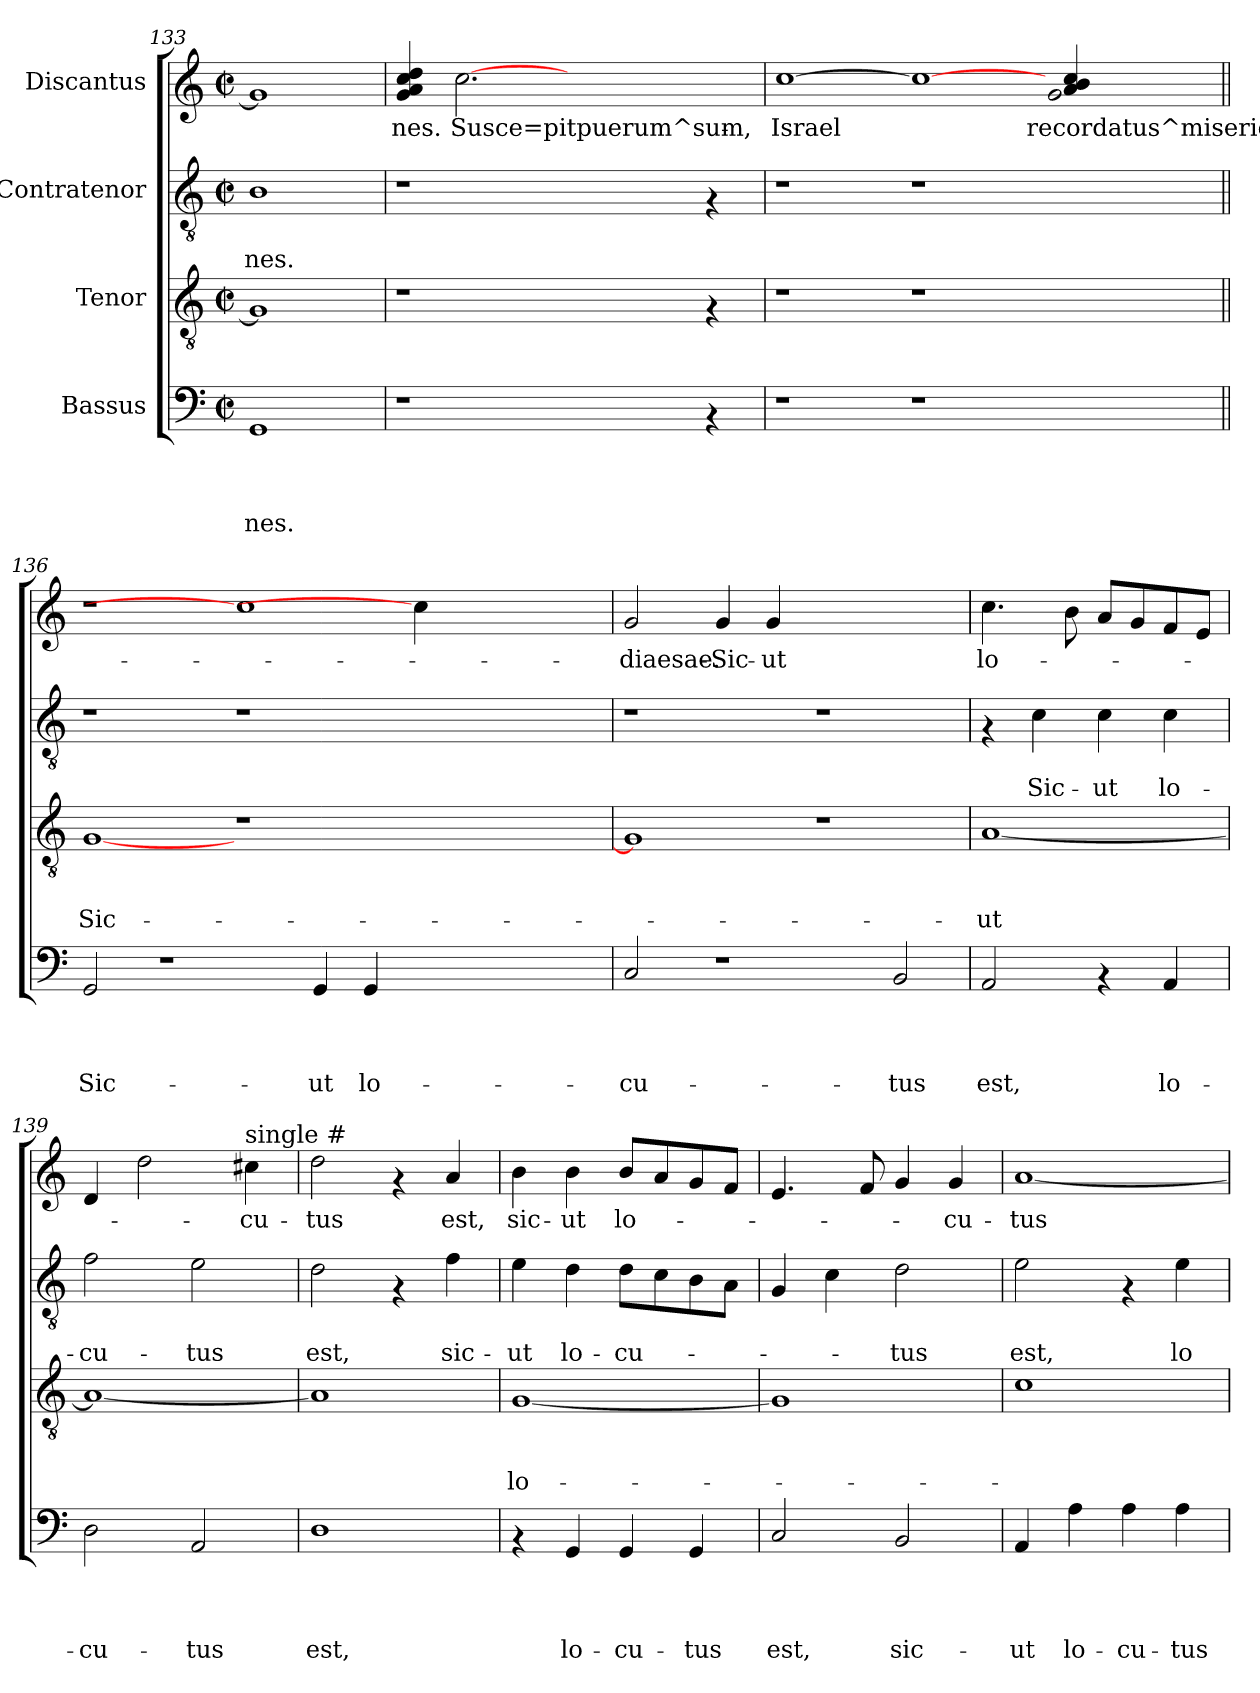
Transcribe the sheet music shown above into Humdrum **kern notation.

**kern	**text	**text	**text	**text	**kern	**text	**text	**text	**kern	**text	**text	**kern	**text
*part4	*part4	*part4	*part4	*part4	*part3	*part3	*part3	*part3	*part2	*part2	*part2	*part1	*part1
*staff4	*staff4	*staff4	*staff4	*staff4	*staff3	*staff3	*staff3	*staff3	*staff2	*staff2	*staff2	*staff1	*staff1
*I"Bassus	*	*	*	*	*I"Tenor	*	*	*	*I"Contratenor	*	*	*I"Discantus	*
*clefF4	*	*	*	*	*clefGv2	*	*	*	*clefGv2	*	*	*clefG2	*
*k[]	*	*	*	*	*k[]	*	*	*	*k[]	*	*	*k[]	*
*C:	*	*	*	*	*C:	*	*	*	*C:	*	*	*C:	*
*M2/2	*	*	*	*	*M2/2	*	*	*	*M2/2	*	*	*M2/2	*
*met(c|)	*	*	*	*	*met(c|)	*	*	*	*met(c|)	*	*	*met(c|)	*
=133	=133	=133	=133	=133	=133	=133	=133	=133	=133	=133	=133	=133	=133
!	!	!	!	!LO:LY:b	!	!	!	!	!	!	!LO:LY:b	!	!
1GG	.	.	.	-nes.	1G]	.	.	.	1B	.	-nes.	1g]	.
!!LO:PB:g=z
=134	=134	=134	=134	=134	=134	=134	=134	=134	=134	=134	=134	=134	=134
!	!	!	!	!	!	!	!	!	!	!	!	!LO:N:n=1:head=solid	!
!	!	!	!	!	!	!	!	!	!	!	!	!LO:N:n=2:head=solid	!
!	!	!	!	!	!	!	!	!	!	!	!	!LO:N:n=3:head=solid	!
!	!	!	!	!	!	!	!	!	!	!	!	!LO:N:n=4:head=solid	!LO:LY:b
1r	.	.	.	.	1r	.	.	.	1r	.	.	4g/ 4a/ 4cc/ 4dd/	-nes.
!	!	!	!	!	!	!	!	!	!	!	!	!	!LO:LY:b
.	.	.	.	.	.	.	.	.	.	.	.	[2.cc	Susce=pitpuerum^sum,-
1ryy	.	.	.	.	1ryy	.	.	.	1ryy	.	.	1ryy	.
4rAA	.	.	.	.	4rF	.	.	.	4rF	.	.	4ryy	.
=135	=135	=135	=135	=135	=135	=135	=135	=135	=135	=135	=135	=135	=135
!	!	!	!	!	!	!	!	!	!	!	!	!	!LO:LY:b
*	*	*	*	*	*	*	*	*	*	*	*	*^	*
1r	.	.	.	.	1r	.	.	.	1r	.	.	[1cc	1ryy	-Israel
1r	.	.	.	.	1r	.	.	.	1r	.	.	1cc_	1ryy	.
!	!	!	!	!	!	!	!	!	!	!	!	!LO:N:head=open	!LO:N:n=1:head=solid	!
!	!	!	!	!	!	!	!	!	!	!	!	!	!LO:N:n=2:head=solid	!
!	!	!	!	!	!	!	!	!	!	!	!	!	!LO:N:n=3:head=solid	!LO:LY:b
1ryy	.	.	.	.	1ryy	.	.	.	1ryy	.	.	1g	4a/ 4b/ 4cc/	recordatus^misericor-
.	.	.	.	.	.	.	.	.	.	.	.	.	2.ryy	.
=136||	=136||	=136||	=136||	=136||	=136||	=136||	=136||	=136||	=136||	=136||	=136||	=136||	=136||	=136||
!	!	!	!	!LO:LY:b	!	!	!	!LO:LY:b	!	!	!	!	!	!
*	*	*	*	*	*	*	*	*	*	*	*	*v	*v	*
2GG/	.	.	.	Sic-	[<1G	.	.	Sic-	1r	.	.	1r	.
1r	.	.	.	.	.	.	.	.	.	.	.	.	.
.	.	.	.	.	1r	.	.	.	1r	.	.	1cc]	.
!	!	!	!	!LO:LY:b	!	!	!	!	!	!	!	!	!
4GG/	.	.	.	-ut	.	.	.	.	.	.	.	.	.
!	!	!	!	!LO:LY:b	!	!	!	!	!	!	!	!	!
4GG/	.	.	.	lo-	.	.	.	.	.	.	.	.	.
1ryy	.	.	.	.	1ryy	.	.	.	1ryy	.	.	4cc]	.
.	.	.	.	.	.	.	.	.	.	.	.	1ryy	.
4ryy	.	.	.	.	4ryy	.	.	.	4ryy	.	.	.	.
=137	=137	=137	=137	=137	=137	=137	=137	=137	=137	=137	=137	=137	=137
!	!	!	!	!LO:LY:b	!	!	!	!	!	!	!	!	!LO:LY:b
2C/	.	.	.	-cu-	1G]	.	.	.	1r	.	.	2g/	-diaesae.-
!	!	!	!	!	!	!	!	!	!	!	!	!	!LO:LY:b
1r	.	.	.	.	.	.	.	.	.	.	.	4g/	-Sic-
!	!	!	!	!	!	!	!	!	!	!	!	!	!LO:LY:b
.	.	.	.	.	.	.	.	.	.	.	.	4g/	-ut
.	.	.	.	.	1r	.	.	.	1r	.	.	1ryy	.
!	!	!	!	!LO:LY:b	!	!	!	!	!	!	!	!	!
2BB/	.	.	.	-tus	.	.	.	.	.	.	.	.	.
=138	=138	=138	=138	=138	=138	=138	=138	=138	=138	=138	=138	=138	=138
!	!	!	!	!LO:LY:b	!	!	!	!LO:LY:b	!	!	!	!	!LO:LY:b
2AA/	.	.	.	est,	[<1A	.	.	-ut	4rF	.	.	4.cc\	lo-
!	!	!	!	!	!	!	!	!	!	!	!LO:LY:b	!	!
.	.	.	.	.	.	.	.	.	4c\	.	Sic-	.	.
.	.	.	.	.	.	.	.	.	.	.	.	8b\	.
!	!	!	!	!	!	!	!	!	!	!	!LO:LY:b	!	!
4rAA	.	.	.	.	.	.	.	.	4c\	.	-ut	8a/L	.
.	.	.	.	.	.	.	.	.	.	.	.	8g/	.
!	!	!	!	!LO:LY:b	!	!	!	!	!	!	!LO:LY:b	!	!
4AA/	.	.	.	lo-	.	.	.	.	4c\	.	lo-	8f/	.
.	.	.	.	.	.	.	.	.	.	.	.	8e/J	.
=139	=139	=139	=139	=139	=139	=139	=139	=139	=139	=139	=139	=139	=139
!	!	!	!	!LO:LY:b	!	!	!	!	!	!	!LO:LY:b	!	!
2D\	.	.	.	-cu-	1A_	.	.	.	2f\	.	-cu-	4d/	.
.	.	.	.	.	.	.	.	.	.	.	.	2dd\	.
!	!	!	!	!LO:LY:b	!	!	!	!	!	!	!LO:LY:b	!	!
2AA/	.	.	.	-tus	.	.	.	.	2e\	.	-tus	.	.
!	!	!	!	!	!	!	!	!	!	!	!	!LO:TX:a:t=single #	!
!	!	!	!	!	!	!	!	!	!	!	!	!	!LO:LY:b
.	.	.	.	.	.	.	.	.	.	.	.	4cc#\	-cu-
=140	=140	=140	=140	=140	=140	=140	=140	=140	=140	=140	=140	=140	=140
!	!	!	!	!LO:LY:b	!	!	!	!	!	!	!LO:LY:b	!	!LO:LY:b
1D	.	.	.	est,	1A]	.	.	.	2d\	.	est,	2dd\	-tus
.	.	.	.	.	.	.	.	.	4rF	.	.	4rf	.
!	!	!	!	!	!	!	!	!	!	!	!LO:LY:b	!	!LO:LY:b
.	.	.	.	.	.	.	.	.	4f\	.	sic-	4a/	est,
!!LO:LB:g=z
=141	=141	=141	=141	=141	=141	=141	=141	=141	=141	=141	=141	=141	=141
!	!	!	!	!	!	!	!	!LO:LY:b	!	!	!LO:LY:b	!	!LO:LY:b
4rAA	.	.	.	.	[<1G	.	.	lo-	4e\	.	-ut	4b\	sic-
!	!	!	!	!LO:LY:b	!	!	!	!	!	!	!LO:LY:b	!	!LO:LY:b
4GG/	.	.	.	lo-	.	.	.	.	4d\	.	lo-	4b\	-ut
!	!	!	!	!LO:LY:b	!	!	!	!	!	!	!LO:LY:b	!	!LO:LY:b
4GG/	.	.	.	-cu-	.	.	.	.	8d\L	.	-cu-	8b/L	lo-
.	.	.	.	.	.	.	.	.	8c\	.	.	8a/	.
!	!	!	!	!LO:LY:b	!	!	!	!	!	!	!	!	!
4GG/	.	.	.	-tus	.	.	.	.	8B\	.	.	8g/	.
.	.	.	.	.	.	.	.	.	8A\J	.	.	8f/J	.
=142	=142	=142	=142	=142	=142	=142	=142	=142	=142	=142	=142	=142	=142
!	!	!	!	!LO:LY:b	!	!	!	!	!	!	!	!	!
2C/	.	.	.	est,	1G]	.	.	.	4G/	.	.	4.e/	.
.	.	.	.	.	.	.	.	.	4c\	.	.	.	.
.	.	.	.	.	.	.	.	.	.	.	.	8f/	.
!	!	!	!	!LO:LY:b	!	!	!	!	!	!	!LO:LY:b	!	!
2BB/	.	.	.	sic-	.	.	.	.	2d\	.	-tus	4g/	.
!	!	!	!	!	!	!	!	!	!	!	!	!	!LO:LY:b
.	.	.	.	.	.	.	.	.	.	.	.	4g/	-cu-
=143	=143	=143	=143	=143	=143	=143	=143	=143	=143	=143	=143	=143	=143
!	!	!	!	!LO:LY:b	!	!	!	!	!	!	!LO:LY:b	!	!LO:LY:b
4AA/	.	.	.	-ut	1c	.	.	.	2e\	.	est,	[<1a	-tus
!	!	!	!	!LO:LY:b	!	!	!	!	!	!	!	!	!
4A\	.	.	.	lo-	.	.	.	.	.	.	.	.	.
!	!	!	!	!LO:LY:b	!	!	!	!	!	!	!	!	!
4A\	.	.	.	-cu-	.	.	.	.	4rF	.	.	.	.
!	!	!	!	!LO:LY:b	!	!	!	!	!	!	!LO:LY:b	!	!
4A\	.	.	.	-tus	.	.	.	.	4e\	.	lo-	.	.
=	=	=	=	=	=	=	=	=	=	=	=	=	=
*-	*-	*-	*-	*-	*-	*-	*-	*-	*-	*-	*-	*-	*-
